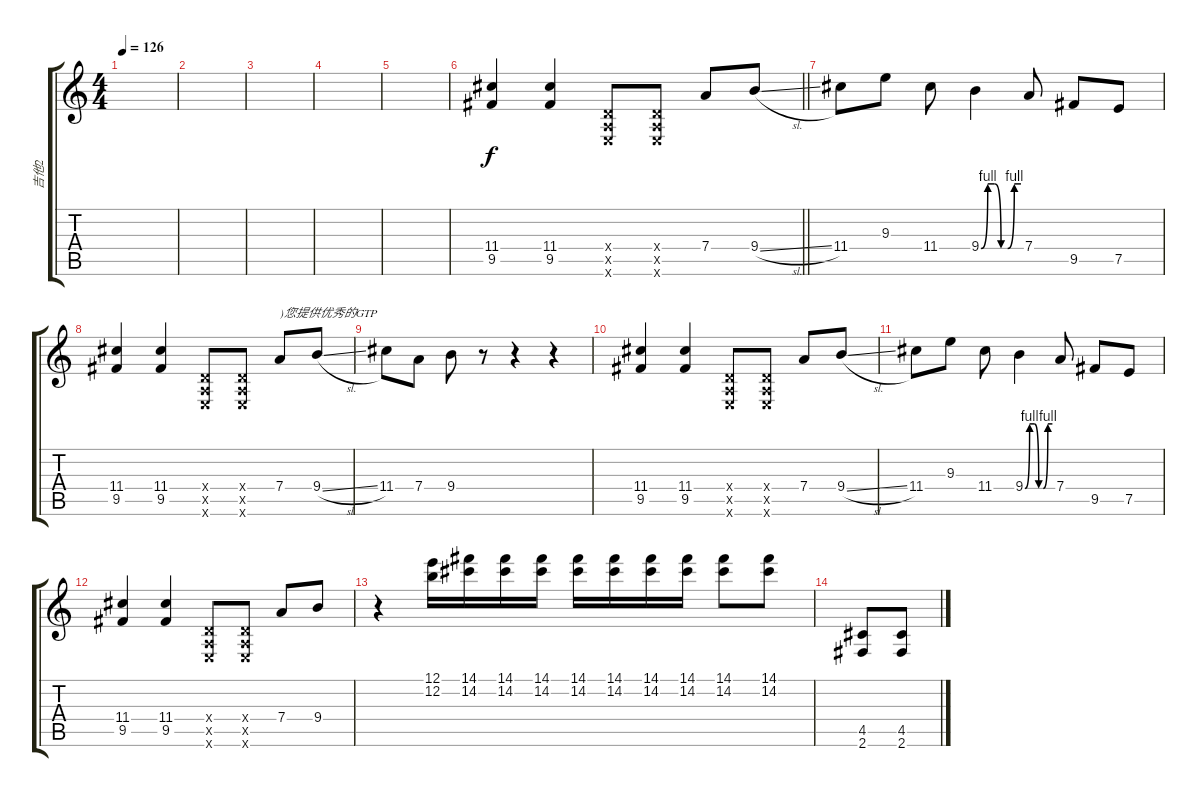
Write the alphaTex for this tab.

\track ("吉他2" "吉他2") {instrument distortionguitar}
\staff {score tabs}
\tuning (E4 B3 G3 D3 A2 E2) {hide}
\ts (4 4)
\tempo 126
\clef g2
\ks c
|
|
|
|
|
\barLineRight lightlight
(11.4 9.5).4 (11.4 9.5).4 (0.4{x} 0.5{x} 0.6{x}).8 (0.4{x} 0.5{x} 0.6{x}).8 7.4.8 9.4{sl}.8 |
11.4.8 9.3.8 11.4.8 9.4{be (custom 0 0 10 4 20 4 30 0 40 0 50 4 60 4)}.4 7.4.8 9.5.8 7.5.8 |
(11.4 9.5).4 (11.4 9.5).4 (0.4{x} 0.5{x} 0.6{x}).8 (0.4{x} 0.5{x} 0.6{x}).8 7.4.8{txt ")您提供优秀的GTP"} 9.4{sl}.8 |
11.4.8 7.4.8 9.4.8 r.8 r.4 r.4 |
(11.4 9.5).4 (11.4 9.5).4 (0.4{x} 0.5{x} 0.6{x}).8 (0.4{x} 0.5{x} 0.6{x}).8 7.4.8 9.4{sl}.8 |
11.4.8 9.3.8 11.4.8 9.4{be (custom 0 0 10 4 20 4 30 0 40 0 50 4 60 4)}.4 7.4.8 9.5.8 7.5.8 |
(11.4 9.5).4 (11.4 9.5).4 (0.4{x} 0.5{x} 0.6{x}).8 (0.4{x} 0.5{x} 0.6{x}).8 7.4.8 9.4.8 |
r.4 (12.1 12.2).16 (14.1 14.2).16 (14.1 14.2).16 (14.1 14.2).16 (14.1 14.2).16 (14.1 14.2).16 (14.1 14.2).16 (14.1 14.2).16 (14.1 14.2).8 (14.1 14.2).8 |
(4.5 2.6).8 (4.5 2.6).8
